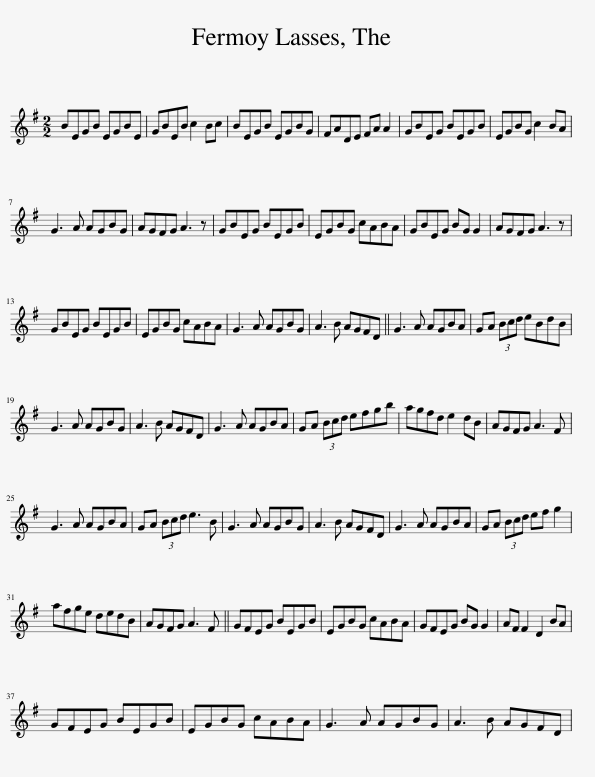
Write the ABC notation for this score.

X:1
L:1/8
M:2/2
I:linebreak $
K:Emin
V:1 treble
V:1
 BEGB EGBE | GBEB c2 Bc | BEGB EGBG | FADE FA A2 | GBEG BEGB | %5
 EGBG c2 BA |$ G3 A AGBG | AGFG A3 z | GBEG BEGB | EGBG cABA | %10
 GBEG BG G2 | AGFG A3 z |$ GBEG BEGB | EGBG cABA | G3 A AGBG | %15
 A3 B AGFD || G3 A AGBA | GA (3Bcd eBdB |$ G3 A AGBG | A3 B AGFD | %20
 G3 A AGBA | GA (3Bcd efgb | agfd e2 dB | AGFG A3 F |$ G3 A AGBA | %25
 GA (3Bcd e3 B | G3 A AGBG | A3 B AGFD | G3 A AGBA | GA (3Bcd ef g2 |$ %30
 afge dedB | AGFG A3 F || GFEG BEGB | EGBG cABA | GFEG BG G2 | %35
 AF F2 D2 BA |$ GFEG BEGB | EGBG cABA | G3 A AGBG | A3 B AGFD | %40
